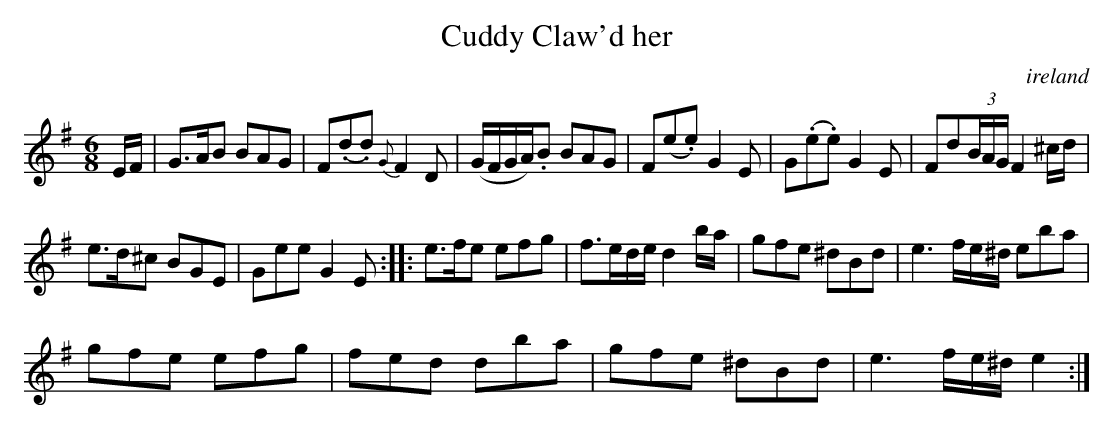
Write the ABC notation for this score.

X:1
T:Cuddy Claw'd her
O:ireland
M:6/8
K:Em
E/F/|\
G>AB BAG| F(.d.d) {G}F2D| \
(G/F/G/A/).B BAG| F(e.e) G2E|\
G(.e.e) G2E| Fd(3B/A/G/ F2^c/d/|
e>d^c BGE| Gee G2E::\
e>fe efg| f>ed/e/ d2b/a/| gfe ^dBd| e3f/e/^d/ eba|
gfe efg| fed dba| gfe ^dBd| e3f/e/^d/ e2:|
